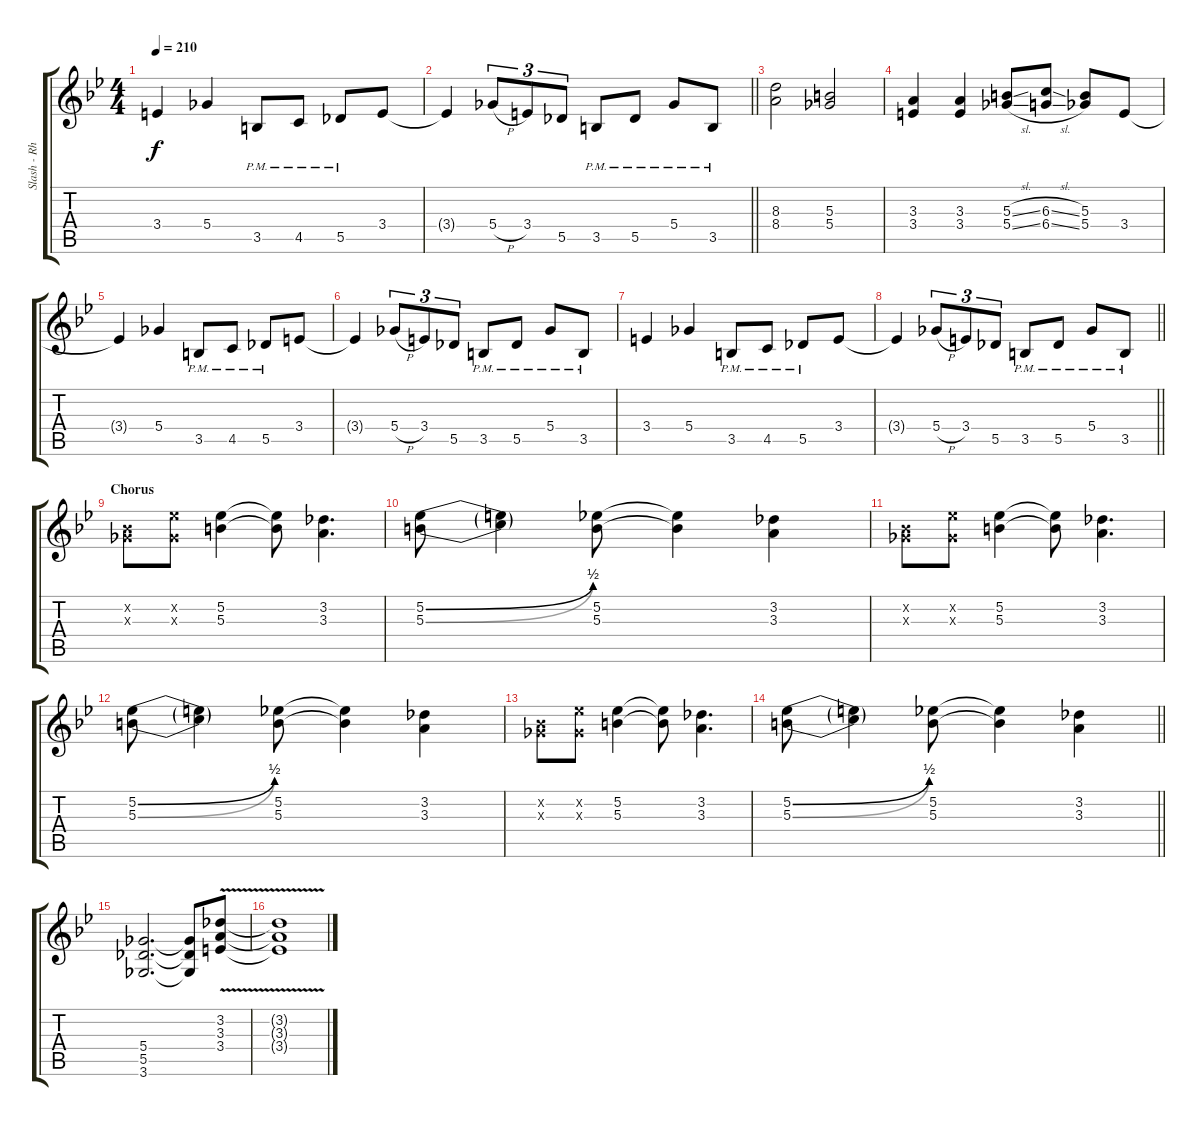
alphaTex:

\track ("Slash - Rhytm Guitar" "Slash - Rh") {instrument distortionguitar}
\staff {score tabs}
\tuning (Eb4 Bb3 Gb3 Db3 Ab2 Eb2) {hide}
\ts (4 4)
\tempo 210
\clef g2
\ks bb
3.4.4{dy f} 5.4.4 3.5{pm}.8 4.5{pm}.8 5.5{pm}.8 3.4.8 |
\barLineRight lightlight
3.4{t}.4 5.4{h}.8{tu (3 2)} 3.4.8{tu (3 2)} 5.5.8{tu (3 2)} 3.5{pm}.8 5.5{pm}.8 5.4{pm}.8 3.5{pm}.8 |
(8.3 8.4).2 (5.3 5.4).2 |
(3.3 3.4).4 (3.3 3.4).4 (5.3{sl} 5.4{sl}).8 (6.3{sl} 6.4{sl}).8 (5.3 5.4).8 3.4.8 |
3.4{t}.4 5.4.4 3.5{pm}.8 4.5{pm}.8 5.5{pm}.8 3.4.8 |
3.4{t}.4 5.4{h}.8{tu (3 2)} 3.4.8{tu (3 2)} 5.5.8{tu (3 2)} 3.5{pm}.8 5.5{pm}.8 5.4{pm}.8 3.5{pm}.8 |
3.4.4 5.4.4 3.5{pm}.8 4.5{pm}.8 5.5{pm}.8 3.4.8 |
\barLineRight lightlight
3.4{t}.4 5.4{h}.8{tu (3 2)} 3.4.8{tu (3 2)} 5.5.8{tu (3 2)} 3.5{pm}.8 5.5{pm}.8 5.4{pm}.8 3.5{pm}.8 |
\section ("" "Chorus")
(0.2{x} 0.3{x}).8 (5.2{x} 0.3{x}).8 (5.2 5.3).4 (5.2{t} 5.3{t}).8 (3.2 3.3).4{d} |
(5.2{be (bend 0 0 60 2)} 5.3{be (bend 0 0 60 2)}).8 (5.2{t} 5.3{t}).4 (5.2 5.3).8 (5.2{t} 5.3{t}).4 (3.2 3.3).4 |
(0.2{x} 0.3{x}).8 (5.2{x} 0.3{x}).8 (5.2 5.3).4 (5.2{t} 5.3{t}).8 (3.2 3.3).4{d} |
(5.2{be (bend 0 0 60 2)} 5.3{be (bend 0 0 60 2)}).8 (5.2{t} 5.3{t}).4 (5.2 5.3).8 (5.2{t} 5.3{t}).4 (3.2 3.3).4 |
(0.2{x} 0.3{x}).8 (5.2{x} 0.3{x}).8 (5.2 5.3).4 (5.2{t} 5.3{t}).8 (3.2 3.3).4{d} |
\barLineRight lightlight
(5.2{be (bend 0 0 60 2)} 5.3{be (bend 0 0 60 2)}).8 (5.2{t} 5.3{t}).4 (5.2 5.3).8 (5.2{t} 5.3{t}).4 (3.2 3.3).4 |
(5.4 5.5 3.6).2{d} (5.4{t} 5.5{t} 3.6{t}).8 (3.2{v} 3.3{v} 3.4{v}).8 |
(3.2{t} 3.3{t} 3.4{t}).1
